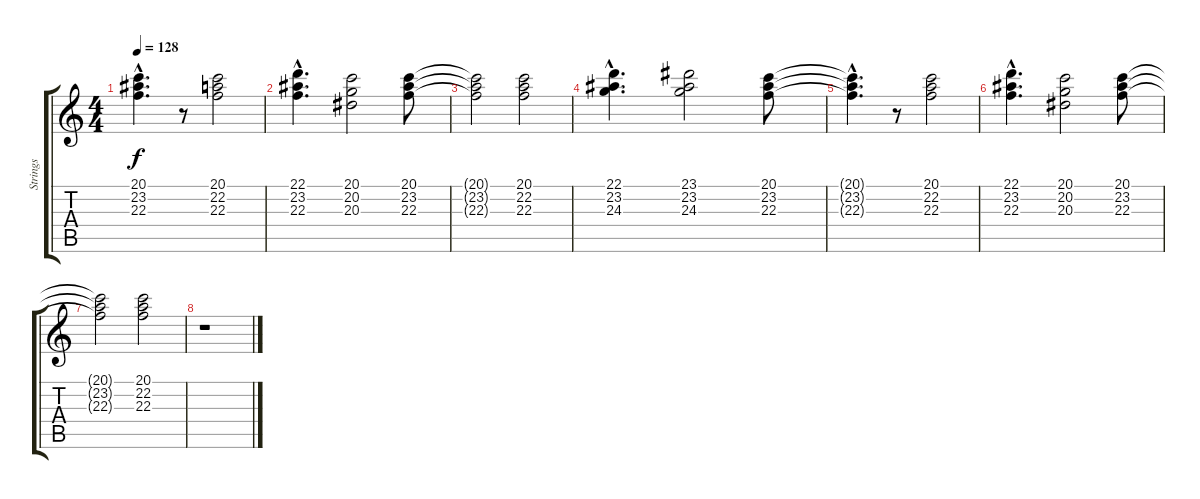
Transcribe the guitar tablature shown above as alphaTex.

\track ("Strings" "Strings") {instrument synthstrings1}
\staff {score tabs}
\tuning (E4 B3 G3 D3 A2 E2) {hide}
\ts (4 4)
\tempo 128
\clef g2
\ks c
(20.1{hac t} 23.2{hac t} 22.3{hac t}).4{d dy f} r.8 (20.1 22.2 22.3).2 |
(22.1{hac} 23.2{hac} 22.3{hac}).4{d} (20.1 20.2 20.3).2 (20.1 23.2 22.3).8 |
(20.1{t} 23.2{t} 22.3{t}).2 (20.1 22.2 22.3).2 |
(22.1{hac} 23.2{hac} 24.3{hac}).4{d} (23.1 23.2 24.3).2 (20.1 23.2 22.3).8 |
(20.1{hac t} 23.2{hac t} 22.3{hac t}).4{d} r.8 (20.1 22.2 22.3).2 |
(22.1{hac} 23.2{hac} 22.3{hac}).4{d} (20.1 20.2 20.3).2 (20.1 23.2 22.3).8 |
(20.1{t} 23.2{t} 22.3{t}).2 (20.1 22.2 22.3).2 |
r.1
